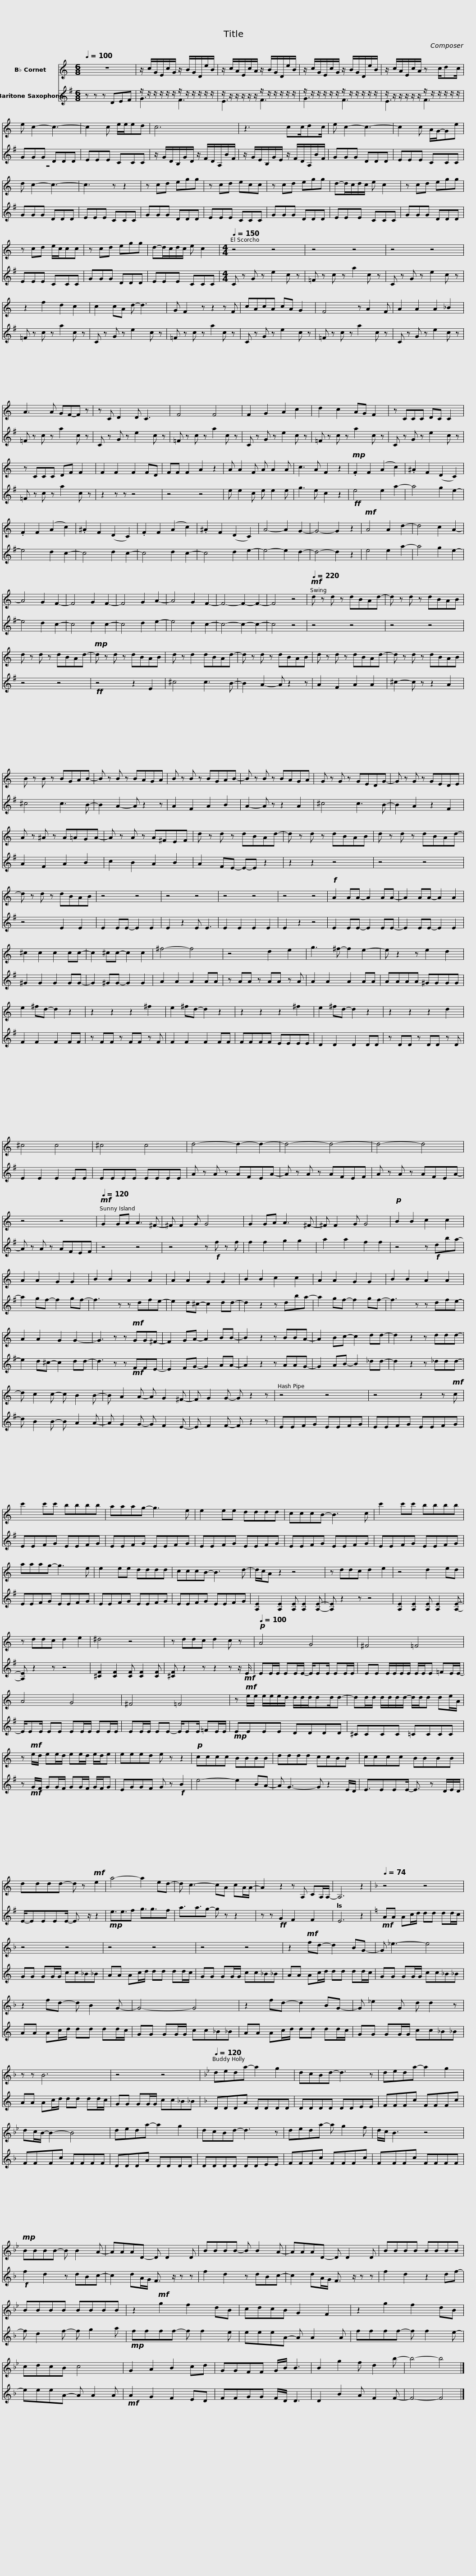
X:1
%%score 1 ( 2 3 )
L:1/8
Q:1/4=100
M:6/8
I:linebreak $
K:none
V:1 treble transpose=-2
V:2 treble transpose=-21
V:3 treble transpose="-21 "
V:1
[K:C] z6 | z/ c/G/E/c/G/ z/ B/G/D/e/B/ | z/ c/A/E/c/A/ z/ B/G/D/e/B/ |$ z/ c/G/E/c/G/ z/ B/G/D/e/B/ | z/ c/A/E/c/A/ z c/dc/ | %5
 e c2- c3- | c2 c e/e/ed |$ c6 | z3 cc/dc/ | e c2- c3- | %10
 c2 c A/G/-Ge | d c2- c3- |$ c3 z z2 | z cd egg | z cd ecc | %15
 z cd egg | d-d/c/d/c/ e c2 | z cd egg |$ z cd e/c/cc | z cd egg | %20
 d-d/c/d/c/ e c2 |[K:C][M:4/4][Q:1/4=150] z4 z4 | z4 z4 |$ z4 z4 | z2 f2 d2 c2 | %25
 c2 cA d- d3 | G F2 z z2 z F | cAcA cA G2 |$ F4 z A2 F | A2 A2 A2 _B2 | %30
 A3 A GF-F z | z C D2 D C3 |$ F4 F4 | F2 G2 A2 c2 | d2 c2 AG F2 | %35
 z CCC DC C2 |$ z CCC DF F2 | F2 F2 F2 FD | FF F2 A2 z2 | A A2 F A A2 A | %40
 c3 A F2 z2 |!mp! .F2 F2 (A2 c2) |$ .^A2 F2 (D2 C2) | .F2 F2 (A2 c2) | .^A2 F2 (D2 C2) | %45
 .F2 F2 (A2 c2) | .^A2 F2 (D2 C2) | A4- A2 G2- | G4- G2 z2 |!mf! A4 A2 d2- | %50
 d4 c2 A2- | A4 G2 F2- |$ F4 G2 F2- | F4 G2 A2- | A4 G2 F2- | %55
 F4- F2- F2- | F4 z4 |[Q:1/4=220]!mf! d z d z dBAd- | d z d z dBAB | d z d z dBAd- |$ %60
!mp! d z d z dBAB | d z d2 dBAd- | d z d z dBAB | d z d z dBAd- | d z d z dBAB |$ %65
 B z B z BGAB- | B z B z BAGA | B z B z BGAB- | B z B z BAGA | G z G z GEDG- |$ %70
 G z G z GEDE | A z ^A z A=AGA- | A z A z A^FEF | d z d z dBAd- |$ d z d z dBAB | %75
 d z d z dBAd- | d z d z dBAB | z4 z4 | z4 z4 | z4 z4 | %80
 z4 z4 |$!f! A2 AA- A2 AA- | A2 AA- A2 A2 | ^c2 c2 c2 cc- | c2 ^cc- c2 c2 | %85
 ^f4- f4 | z4 d2 e2 |$ g3 ^f- f2 e2- | e z2 z e2 d2 | e2 ^fd- d2 z2 | %90
 z2 z2 z2 ^f2 | e2 ^fd- d2 z2 |$ z2 z2 z2 ^f2 | e2 ^fd- d2 z2 | z2 z2 z2 d2 | %95
 ^c4 c4 | ^c4 c4 |$ d4- d2- d2- | d4- d4- | d4- d4 | %100
 z4 z4 |!mf![Q:1/4=120] G2 GA A3 ^F- |$ ^F F2 G G4 | G2 GA A3 ^F- | ^F F2 G G4 | %105
!p! B2 B2 c2 c2 | A2 A2 G2 G2 | B2 B2 A2 A2 |$ A2 A2 G2 G2 | B2 B2 c2 c2 | %110
 A2 A2 G2 G2 | B2 B2 A2 A2 | A2 A2 G2 G2- | G3 z z!mf! GG^F- |$ F2 GA- A2 BB- | %115
 B2 z2 z BBA- | A2 Bc- c2 dd- | d2 z2 z ddd- | d c2 c- c B2 B- | B A2 A- A G2 ^F- |$ %120
 F G2 G- G z2 z | z4 z4 | z4 z2 z!mf! c | c'2 c'c' bbbb | aaag- g3 e |$ %125
 e2 ee dddd | cccB- B3 c | c'2 c'c' bbbb | aaag- g3 e | e2 ee dddd |$ %130
 cccB- B3 d- | d/c/A z2 z4 | z ddc d2 e2 | z4 d2 ed | z ddc d2 e2 |$ %135
 ^d4 z4 | z ddc d2 c z |!p![Q:1/4=100] A4 G4 | ^F4 =F4 |$ A4 G4 | %140
 ^F4 =F4 | z!mf! e/e/ e/e/e/d/ d/d/d/dd/d- |$ dd/d/ d/d/d/d/- d/d/d de/A/ | z!mf! e/d/ ee/d/ ee/d/ e/d/e | eeed e z z2 | %145
!p! cccc BBBB |$ dddd ccBB | cccc BBBB | dddd- d z!mf! e2 | a4- a2 ed- |$ %150
 d c3- cA cA/A/- | A2 z2 z A, CA,/A,/- | A,6 z2 |[K:F][Q:1/4=74] z4 z4 | z4 z4 |$ %155
 z4 z4 | z4 z4 | z2!mf! fd- d2 BG- | G _e3- e4 |$ z2 fd- d B2 G- | %160
 G4- G4 | z2 fd- d2 BG- | G _e2 G d d2 z |$ z z B6 | z4 z4 | %165
[K:Bb][Q:1/4=120] deda- a2 g2 | dcBd- d3 z |$ deda- a2 g2 | dc/B/- B2- B4 | deda- a2 g2 | %170
 dcBd- d3 z | deda- a g2 f |$ d/c/ B3 z4 |!mp! BBBB- B B2 A- | AAAD- D D2 D | %175
 BBBB- B B2 A- |$ AAAD- D D2 D | BBBB BBBB | BBBB BBBB | z2!mf! g2 f2 dB |$ %180
 cdcB G2 F2 | z2 g2 f2 dB | cdcB c4 | G2 A2 B2 cd | GGFF G/B/ B3 |$ %185
 B2 g2 f d2 b- | b4- b4 |] %187
V:2
[K:G] z z z DEF | z/ z/ z/ z/ z/ z/ z/ z/ z/ z/ z/ z/ | z/ z/ z/ z/ z/ z/ z/ z/ z/ z/ z/ z/ |$ z/ z/ z/ z/ z/ z/ z/ z/ z/ z/ z/ z/ | z/ z/ z/ z/ z/ z/ z/ z/ z/ z/ z/ z/ | %5
 GGG DDD | EEE CCC |$ z/ G/D/B,/G/D/ z/ F/D/A,/B/F/ | z/ G/E/B,/G/E/ z/ F/D/A,/B/F/ | GGG DDD | %10
 EEE CCC | GGG DDD |$ EEE CCC | GGG DDD | EEE CCC | %15
 GGG DDD | EEE CCC | GGG DDD |$ EEE CCC | GGG DDD | %20
 EEE CCC |[K:G][M:4/4] C z G z e2 c z | =F z c z a2 c z |$ C z G z e2 c z | =F z c z a2 c z | %25
 C z G z e2 c z | =F z c z a2 c z | C z G z e2 c z |$ =F z c z a2 c z | C z G z e2 c z | %30
 =F z c z a2 c z | C z G z e2 c z |$ =F z c z a2 c z | C z G z e2 c z | =F z c z a2 c z | %35
 C z G z e2 c z |$ =F z c z a2 c z | z2 z z z4 | z4 z4 | e e2 c e e2 e | %40
 g3 e c2 z2 |!ff! e4 e2 a2- |$ a4 g2 e2- | e4 d2 c2- | c4 d2 c2- | %45
 c4 d2 c2- | c4 d2 e2- | e4- e2 d2- | d4- d2 z2 | e4 e2 a2- | %50
 a4 g2 e2- | e4 d2 c2- |$ c4 d2 c2- | c4 d2 e2- | e4 d2 c2- | %55
 c4- c2- c2- | c4 z4 | z4 z4 | z4 z4 | z4 z4 |$ %60
!ff! z4 z2 E2 | ^c4 c3 B- | B2 A2- A z2 z | A2 F2 A2 A2 | ^c2- c z z2 A2 |$ %65
 ^c4 c3 B- | B2 A2- A z2 z | A2 F2 A2 B2 | A2- A z z2 A2 | ^c4 c3 B- |$ %70
 B2 A2 z2 F2 | A2 F2 A2 B2 | c2 B2 A2 B2 | A2 FE- E-E z2 |$ z2 z2 z4 | %75
 z4 z4 | z4 E2 E2 | E2 EE- E2 E2 | E2 z2 E E3 | E2 E2 E2 E2 | %80
 E2 z2 z4 |$ E2 EE- E2 EE- | E2 EE- E2 E2 | ^G2 G2 G2 GG- | G2 ^GG- G2 G2 | %85
 A2 A2 A2 AA | z AA z AA z A |$ A2 A2 A2 AA | AAAA ^GGGG | F2 F2 F2 FF | %90
 z FF z FF z F | F2 F2 F2 FF |$ FFFF EEEE | D2 D2 D2 DD | z DD z DD z D | %95
 E2 E2 E2 EE | EEEE EEEE |$ A z A z AFEA- | A z A z AFEF | A z A z AFEA- | %100
 A z A z AFEF | z4 z4 |$ z4 z!f! f z f | f2 f2 g2 g2 | a2 a2 f2 f2 | %105
 z4 z!f! dba- | a2 gf- f2 gf- | f3 z z dfe- |$ e2 d^c- c2 dd- | d2 z2 z dba- | %110
 a2 gf- f2 gf- | f3 z z dfe- | e2 d^c- c2 dd- | d3 z z!mf! FFE- |$ E2 FG- G2 AA- | %115
 A2 z2 z AAG- | G2 AB- B2 _dd- | d2 z2 z _ddd- | d B2 B- B A2 A- | A G2 G- G F2 E- |$ %120
 E F2 F- F z2 z | EEFG EEFG | EEFG EEFG | EEFG EEFG | EEFG EEFG |$ %125
 EEFG EEFG | EEFG EEFG | EEFG EEFG | EEFG EEFG | EEFG EEFG |$ %130
 EEFG EEFG | [A,E]2 [A,E]2 [A,E] [A,E]2 [A,E]- | [A,E] z2 z z4 | [A,E]2 [A,E]2 [A,E] [A,E]2 [A,E]- | [A,E] z2 z z4 |$ %135
 [^CF]2 [CF]2 [CF] [CF]2 [CF] | [^CF] z2 z z2 z z/!mf! E/ | EE/E/ EE/E/- E/EE/ EE/E/ | EE E/E/E/E/ E/E/E =FE/E/- |$ E/EE/ EE EE/E/ EE/E/ | %140
 EE/E/ EE- E/EE/ =FE/E/ |!mp! EEEE DDDD |$ ^CCCC =CCCC | z!mf! G/F/ GG/F/ GG/F/ G/F/G | EGGF G z!f! B2 | %145
 e4- e2 BA- |$ A G3- G z2 E/D/ | E3/2EEE/- E3/2 z D/E/D/ | E/-EEEE/- E3/2 z/ z2 |!mp! e3/2e3/2f g3/2g3/2f |$ %150
 a3/2a3/2g- g z z2 | z z!ff! G2 F2 F2 | E6 z2 |[K:C]!mf! AA Ac/d/ dd dd/c/ | GG GG/G/ cc_B_B |$ %155
 AA Ac/d/ dd dd/c/ | GG GG/G/ cc_B_B | AA Ac/d/ dd dd/c/ | GG GG/G/ cc_B_B |$ AA Ac/d/ dd dd/c/ | %160
 GG GG/G/ cc_B_B | AA Ac/d/ dd dd/c/ | GG GG/G/ cc_B_B |$ AA Ac/d/ dd dd/c/ | GG GG/G/ cc_B_B | %165
[K:F] DDDA DDDD | DDDD DDEE |$ FFFc FFFc | FFFc FFFF | DDDA DDDD | %170
 DDDD DDEE | FFFc FFFc |$ FFFc FFFF |!f! f2 d2 z dBc- | c2 dA/G/ F3/2 z/ z z | %175
 f2 d2 z dBc- |$ c2 dA/G/ F3/2 z/ z z | f2 d2 z2 df- | f d2 f- f g2 a |!mp! ffff- f f2 e |$ %180
 eeeA- A A2 A | ffff- f f2 e- | eeeA- A A2 A |!mf! A2 G2 F2 ED | FFGG F/D/ D3 |$ %185
 D2 B2 A F2 F- | F4- F4 |] %187
V:3
[K:G] x6 | G3 F3 | E3 F3 |$ G3 F3 | E3 F3 | %5
 z6 | x6 |$ x6 | x6 | x6 | %10
 x6 | x6 |$ x6 | x6 | x6 | %15
 x6 | x6 | x6 |$ x6 | x6 | %20
 x6 |[K:G][M:4/4] x8 | x8 |$ x8 | x8 | %25
 x8 | x8 | x8 |$ x8 | x8 | %30
 x8 | x8 |$ x8 | x8 | x8 | %35
 x8 |$ x8 | x8 | x8 | x8 | %40
 x8 | x8 |$ x8 | x8 | x8 | %45
 x8 | x8 | x8 | x8 | x8 | %50
 x8 | x8 |$ x8 | x8 | x8 | %55
 x8 | x8 | x8 | x8 | x8 |$ %60
 x8 | x8 | x8 | x8 | x8 |$ %65
 x8 | x8 | x8 | x8 | x8 |$ %70
 x8 | x8 | x8 | x8 |$ x8 | %75
 x8 | x8 | x8 | x8 | x8 | %80
 x8 |$ x8 | x8 | x8 | x8 | %85
 x8 | x8 |$ x8 | x8 | x8 | %90
 x8 | x8 |$ x8 | x8 | x8 | %95
 x8 | x8 |$ x8 | x8 | x8 | %100
 x8 | x8 |$ x8 | x8 | x8 | %105
 x8 | x8 | x8 |$ x8 | x8 | %110
 x8 | x8 | x8 | x8 |$ x8 | %115
 x8 | x8 | x8 | x8 | x8 |$ %120
 x8 | x8 | x8 | x8 | x8 |$ %125
 x8 | x8 | x8 | x8 | x8 |$ %130
 x8 | x8 | x8 | x8 | x8 |$ %135
 x8 | x8 | x8 | x8 |$ x8 | %140
 x8 | x8 |$ x8 | x8 | x8 | %145
 x8 |$ x8 | x8 | x8 | x8 |$ %150
 x8 | x8 | x8 |[K:C] x8 | x8 |$ %155
 x8 | x8 | x8 | x8 |$ x8 | %160
 x8 | x8 | x8 |$ x8 | x8 | %165
[K:F] x8 | x8 |$ x8 | x8 | x8 | %170
 x8 | x8 |$ x8 | x8 | x8 | %175
 x8 |$ x8 | x8 | x8 | x8 |$ %180
 x8 | x8 | x8 | x8 | x8 |$ %185
 x8 | x8 |] %187
